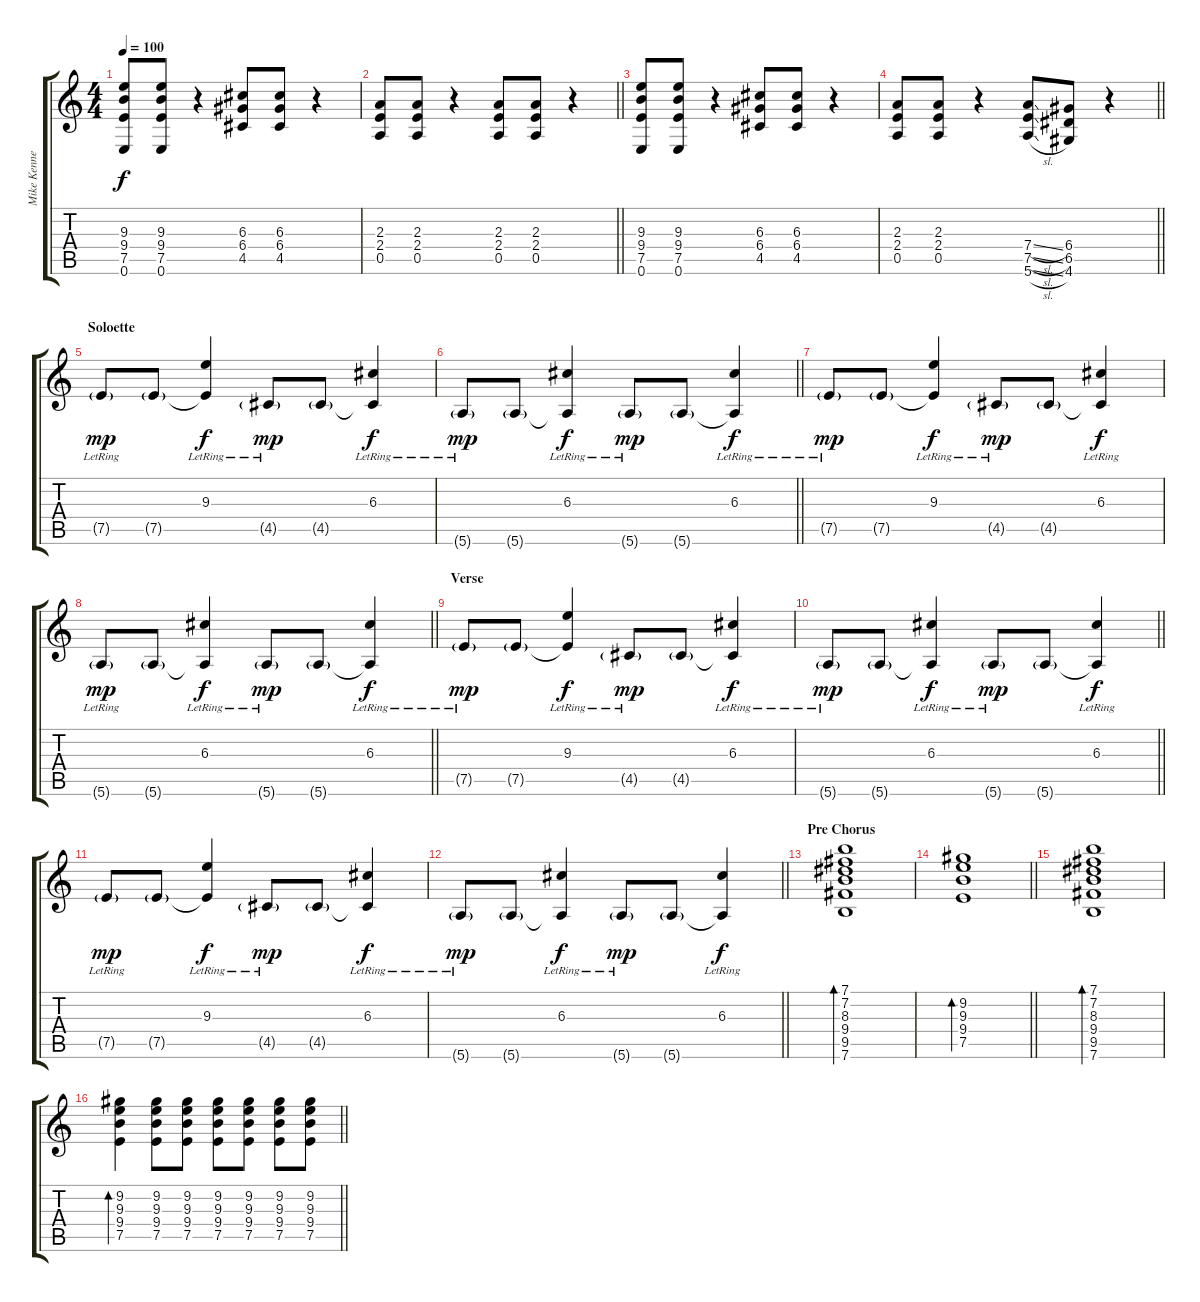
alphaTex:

\track ("Mike Kennerty (Rhythm Guitar)" "Mike Kenne") {instrument electricguitarjazz}
\staff {score tabs}
\tuning (E4 B3 G3 D3 A2 E2) {hide}
\ts (4 4)
\tempo 100
\clef g2
\ks c
(9.3 9.4 7.5 0.6).8{dy f} (9.3 9.4 7.5 0.6).8 r.4 (6.3 6.4 4.5).8 (6.3 6.4 4.5).8 r.4 |
\barLineRight lightlight
(2.3 2.4 0.5).8 (2.3 2.4 0.5).8 r.4 (2.3 2.4 0.5).8 (2.3 2.4 0.5).8 r.4 |
(9.3 9.4 7.5 0.6).8 (9.3 9.4 7.5 0.6).8 r.4 (6.3 6.4 4.5).8 (6.3 6.4 4.5).8 r.4 |
\barLineRight lightlight
(2.3 2.4 0.5).8 (2.3 2.4 0.5).8 r.4 (7.4{sl} 7.5{sl} 5.6{sl}).8 (6.4 6.5 4.6).8 r.4 |
\section ("" "Soloette")
7.5{g lr}.8{dy mp} 7.5{g}.8 (9.3{lr} 7.5{t}).4{dy f} 4.5{g lr}.8{dy mp} 4.5{g}.8 (6.3{lr} 4.5{t}).4{dy f} |
\barLineRight lightlight
5.6{g lr}.8{dy mp} 5.6{g}.8 (6.3{lr} 5.6{t}).4{dy f} 5.6{g lr}.8{dy mp} 5.6{g}.8 (6.3{lr} 5.6{t}).4{dy f} |
7.5{g lr}.8{dy mp} 7.5{g}.8 (9.3{lr} 7.5{t}).4{dy f} 4.5{g lr}.8{dy mp} 4.5{g}.8 (6.3{lr} 4.5{t}).4{dy f} |
\barLineRight lightlight
5.6{g lr}.8{dy mp} 5.6{g}.8 (6.3{lr} 5.6{t}).4{dy f} 5.6{g lr}.8{dy mp} 5.6{g}.8 (6.3{lr} 5.6{t}).4{dy f} |
\section ("" "Verse")
7.5{g lr}.8{dy mp} 7.5{g}.8 (9.3{lr} 7.5{t}).4{dy f} 4.5{g lr}.8{dy mp} 4.5{g}.8 (6.3{lr} 4.5{t}).4{dy f} |
\barLineRight lightlight
5.6{g lr}.8{dy mp} 5.6{g}.8 (6.3{lr} 5.6{t}).4{dy f} 5.6{g lr}.8{dy mp} 5.6{g}.8 (6.3{lr} 5.6{t}).4{dy f} |
7.5{g lr}.8{dy mp} 7.5{g}.8 (9.3{lr} 7.5{t}).4{dy f} 4.5{g lr}.8{dy mp} 4.5{g}.8 (6.3{lr} 4.5{t}).4{dy f} |
\barLineRight lightlight
5.6{g lr}.8{dy mp} 5.6{g}.8 (6.3{lr} 5.6{t}).4{dy f} 5.6{g lr}.8{dy mp} 5.6{g}.8 (6.3{lr} 5.6{t}).4{dy f} |
\section ("" "Pre Chorus")
(7.1 7.2 8.3 9.4 9.5 7.6).1{bd 60} |
\barLineRight lightlight
(9.2 9.3 9.4 7.5).1{bd 60} |
(7.1 7.2 8.3 9.4 9.5 7.6).1{bd 60} |
\barLineRight lightlight
(9.2 9.3 9.4 7.5).4{bd 60} (9.2 9.3 9.4 7.5).8 (9.2 9.3 9.4 7.5).8 (9.2 9.3 9.4 7.5).8 (9.2 9.3 9.4 7.5).8 (9.2 9.3 9.4 7.5).8 (9.2 9.3 9.4 7.5).8
